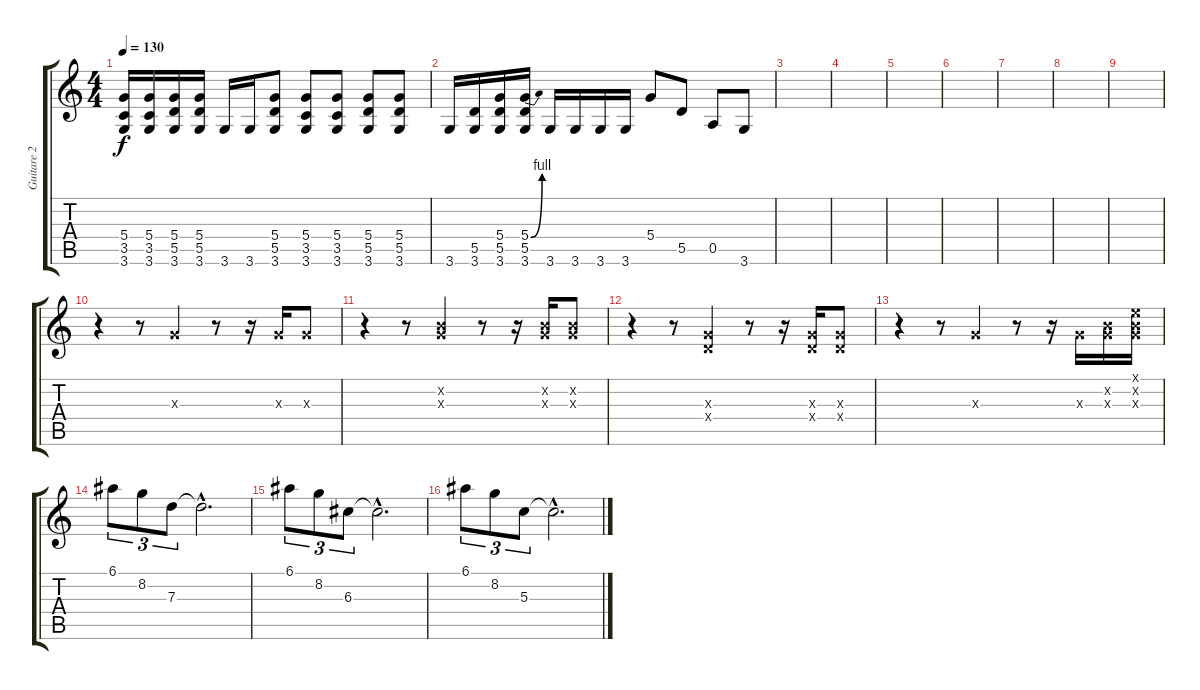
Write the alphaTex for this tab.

\track ("Guitare 2" "Guitare 2") {instrument overdrivenguitar}
\staff {score tabs}
\tuning (E4 B3 G3 D3 A2 E2) {hide}
\ts (4 4)
\tempo 130
\clef g2
\ks c
(5.4 3.5 3.6).16{dy f} (5.4 3.5 3.6).16 (5.4 5.5 3.6).16 (5.4 5.5 3.6).16 3.6.16 3.6.16 (5.4 5.5 3.6).8 (5.4 3.5 3.6).8 (5.4 3.5 3.6).8 (5.4 5.5 3.6).8 (5.4 5.5 3.6).8 |
3.6.16 (5.5 3.6).16 (5.4 5.5 3.6).16 (5.4{be (bend 0 0 60 4)} 5.5 3.6).16 3.6.16 3.6.16 3.6.16 3.6.16 5.4.8 5.5.8 0.5.8 3.6.8 |
|
|
|
|
|
|
|
r.4 r.8 0.3{x}.4 r.8 r.16 0.3{x}.16 0.3{x}.8 |
r.4 r.8 (0.2{x} 0.3{x}).4 r.8 r.16 (0.2{x} 0.3{x}).16 (0.2{x} 0.3{x}).8 |
r.4 r.8 (0.3{x} 0.4{x}).4 r.8 r.16 (0.3{x} 0.4{x}).16 (0.3{x} 0.4{x}).8 |
r.4 r.8 0.3{x}.4 r.8 r.16 0.3{x}.16 (0.2{x} 0.3{x}).16 (0.1{x} 0.2{x} 0.3{x}).16 |
6.1.8{tu (3 2)} 8.2.8{tu (3 2)} 7.3.8{tu (3 2)} 7.3{hac t}.2{d} |
6.1.8{tu (3 2)} 8.2.8{tu (3 2)} 6.3.8{tu (3 2)} 6.3{hac t}.2{d} |
6.1.8{tu (3 2)} 8.2.8{tu (3 2)} 5.3.8{tu (3 2)} 5.3{hac t}.2{d}
